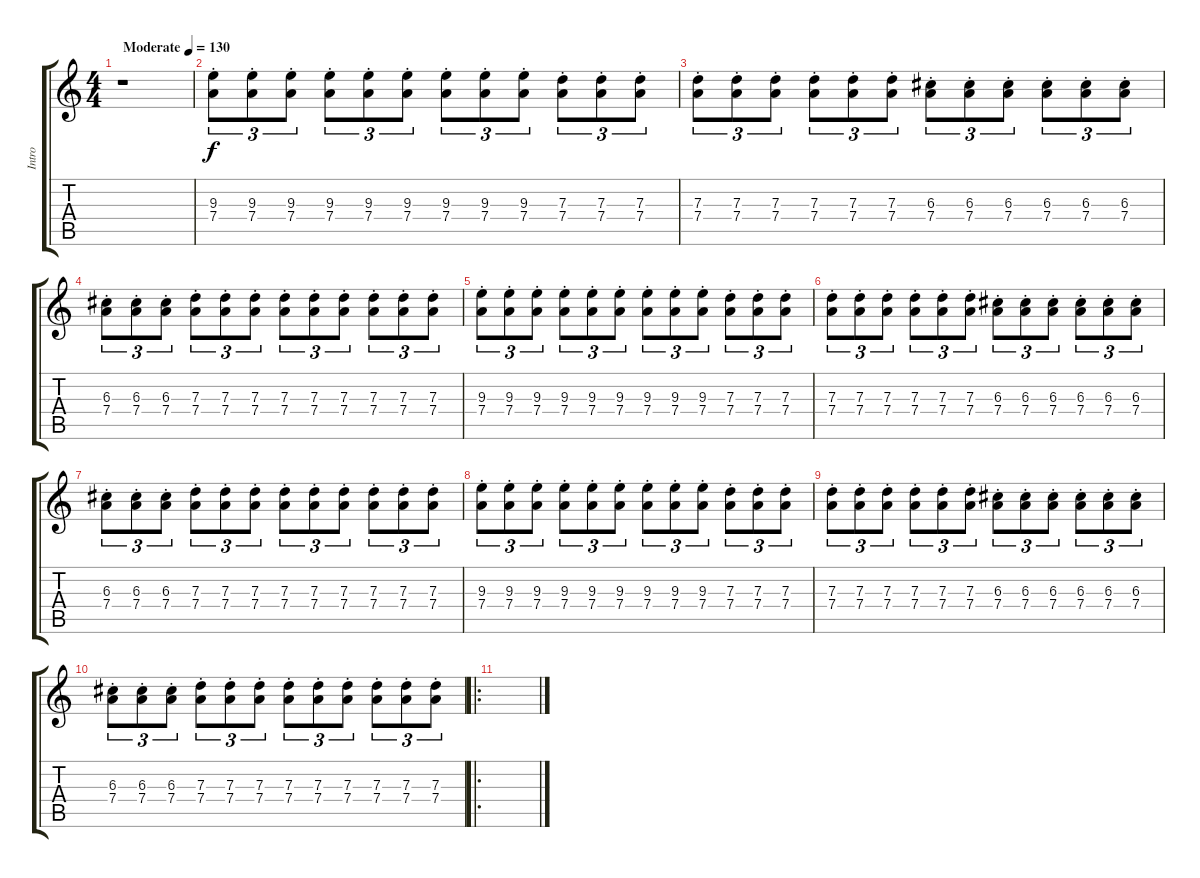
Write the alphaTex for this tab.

\track ("Intro" "Intro") {instrument distortionguitar}
\staff {score tabs}
\tuning (E4 B3 G3 D3 A2 E2) {hide}
\ts (4 4)
\tempo (130 "Moderate")
\clef g2
\ks c
r.1{dy f instrument distortionguitar} |
(9.3{st} 7.4{st}).8{tu (3 2) volume 12 instrument distortionguitar} (9.3{st} 7.4{st}).8{tu (3 2)} (9.3{st} 7.4{st}).8{tu (3 2)} (9.3{st} 7.4{st}).8{tu (3 2)} (9.3{st} 7.4{st}).8{tu (3 2)} (9.3{st} 7.4{st}).8{tu (3 2)} (9.3{st} 7.4{st}).8{tu (3 2)} (9.3{st} 7.4{st}).8{tu (3 2)} (9.3{st} 7.4{st}).8{tu (3 2)} (7.3{st} 7.4{st}).8{tu (3 2)} (7.3{st} 7.4{st}).8{tu (3 2)} (7.3{st} 7.4{st}).8{tu (3 2)} |
(7.3{st} 7.4{st}).8{tu (3 2)} (7.3{st} 7.4{st}).8{tu (3 2)} (7.3{st} 7.4{st}).8{tu (3 2)} (7.3{st} 7.4{st}).8{tu (3 2)} (7.3{st} 7.4{st}).8{tu (3 2)} (7.3{st} 7.4{st}).8{tu (3 2)} (6.3{st} 7.4{st}).8{tu (3 2)} (6.3{st} 7.4{st}).8{tu (3 2)} (6.3{st} 7.4{st}).8{tu (3 2)} (6.3{st} 7.4{st}).8{tu (3 2)} (6.3{st} 7.4{st}).8{tu (3 2)} (6.3{st} 7.4{st}).8{tu (3 2)} |
(6.3{st} 7.4{st}).8{tu (3 2)} (6.3{st} 7.4{st}).8{tu (3 2)} (6.3{st} 7.4{st}).8{tu (3 2)} (7.3{st} 7.4{st}).8{tu (3 2)} (7.3{st} 7.4{st}).8{tu (3 2)} (7.3{st} 7.4{st}).8{tu (3 2)} (7.3{st} 7.4{st}).8{tu (3 2)} (7.3{st} 7.4{st}).8{tu (3 2)} (7.3{st} 7.4{st}).8{tu (3 2)} (7.3{st} 7.4{st}).8{tu (3 2)} (7.3{st} 7.4{st}).8{tu (3 2)} (7.3{st} 7.4{st}).8{tu (3 2)} |
(9.3{st} 7.4{st}).8{tu (3 2)} (9.3{st} 7.4{st}).8{tu (3 2)} (9.3{st} 7.4{st}).8{tu (3 2)} (9.3{st} 7.4{st}).8{tu (3 2)} (9.3{st} 7.4{st}).8{tu (3 2)} (9.3{st} 7.4{st}).8{tu (3 2)} (9.3{st} 7.4{st}).8{tu (3 2)} (9.3{st} 7.4{st}).8{tu (3 2)} (9.3{st} 7.4{st}).8{tu (3 2)} (7.3{st} 7.4{st}).8{tu (3 2)} (7.3{st} 7.4{st}).8{tu (3 2)} (7.3{st} 7.4{st}).8{tu (3 2)} |
(7.3{st} 7.4{st}).8{tu (3 2)} (7.3{st} 7.4{st}).8{tu (3 2)} (7.3{st} 7.4{st}).8{tu (3 2)} (7.3{st} 7.4{st}).8{tu (3 2)} (7.3{st} 7.4{st}).8{tu (3 2)} (7.3{st} 7.4{st}).8{tu (3 2)} (6.3{st} 7.4{st}).8{tu (3 2)} (6.3{st} 7.4{st}).8{tu (3 2)} (6.3{st} 7.4{st}).8{tu (3 2)} (6.3{st} 7.4{st}).8{tu (3 2)} (6.3{st} 7.4{st}).8{tu (3 2)} (6.3{st} 7.4{st}).8{tu (3 2)} |
(6.3{st} 7.4{st}).8{tu (3 2)} (6.3{st} 7.4{st}).8{tu (3 2)} (6.3{st} 7.4{st}).8{tu (3 2)} (7.3{st} 7.4{st}).8{tu (3 2)} (7.3{st} 7.4{st}).8{tu (3 2)} (7.3{st} 7.4{st}).8{tu (3 2)} (7.3{st} 7.4{st}).8{tu (3 2)} (7.3{st} 7.4{st}).8{tu (3 2)} (7.3{st} 7.4{st}).8{tu (3 2)} (7.3{st} 7.4{st}).8{tu (3 2)} (7.3{st} 7.4{st}).8{tu (3 2)} (7.3{st} 7.4{st}).8{tu (3 2)} |
(9.3{st} 7.4{st}).8{tu (3 2)} (9.3{st} 7.4{st}).8{tu (3 2)} (9.3{st} 7.4{st}).8{tu (3 2)} (9.3{st} 7.4{st}).8{tu (3 2)} (9.3{st} 7.4{st}).8{tu (3 2)} (9.3{st} 7.4{st}).8{tu (3 2)} (9.3{st} 7.4{st}).8{tu (3 2)} (9.3{st} 7.4{st}).8{tu (3 2)} (9.3{st} 7.4{st}).8{tu (3 2)} (7.3{st} 7.4{st}).8{tu (3 2)} (7.3{st} 7.4{st}).8{tu (3 2)} (7.3{st} 7.4{st}).8{tu (3 2)} |
(7.3{st} 7.4{st}).8{tu (3 2)} (7.3{st} 7.4{st}).8{tu (3 2)} (7.3{st} 7.4{st}).8{tu (3 2)} (7.3{st} 7.4{st}).8{tu (3 2)} (7.3{st} 7.4{st}).8{tu (3 2)} (7.3{st} 7.4{st}).8{tu (3 2)} (6.3{st} 7.4{st}).8{tu (3 2)} (6.3{st} 7.4{st}).8{tu (3 2)} (6.3{st} 7.4{st}).8{tu (3 2)} (6.3{st} 7.4{st}).8{tu (3 2)} (6.3{st} 7.4{st}).8{tu (3 2)} (6.3{st} 7.4{st}).8{tu (3 2)} |
(6.3{st} 7.4{st}).8{tu (3 2)} (6.3{st} 7.4{st}).8{tu (3 2)} (6.3{st} 7.4{st}).8{tu (3 2)} (7.3{st} 7.4{st}).8{tu (3 2)} (7.3{st} 7.4{st}).8{tu (3 2)} (7.3{st} 7.4{st}).8{tu (3 2)} (7.3{st} 7.4{st}).8{tu (3 2)} (7.3{st} 7.4{st}).8{tu (3 2)} (7.3{st} 7.4{st}).8{tu (3 2)} (7.3{st} 7.4{st}).8{tu (3 2)} (7.3{st} 7.4{st}).8{tu (3 2)} (7.3{st} 7.4{st}).8{tu (3 2)} |
\ro
